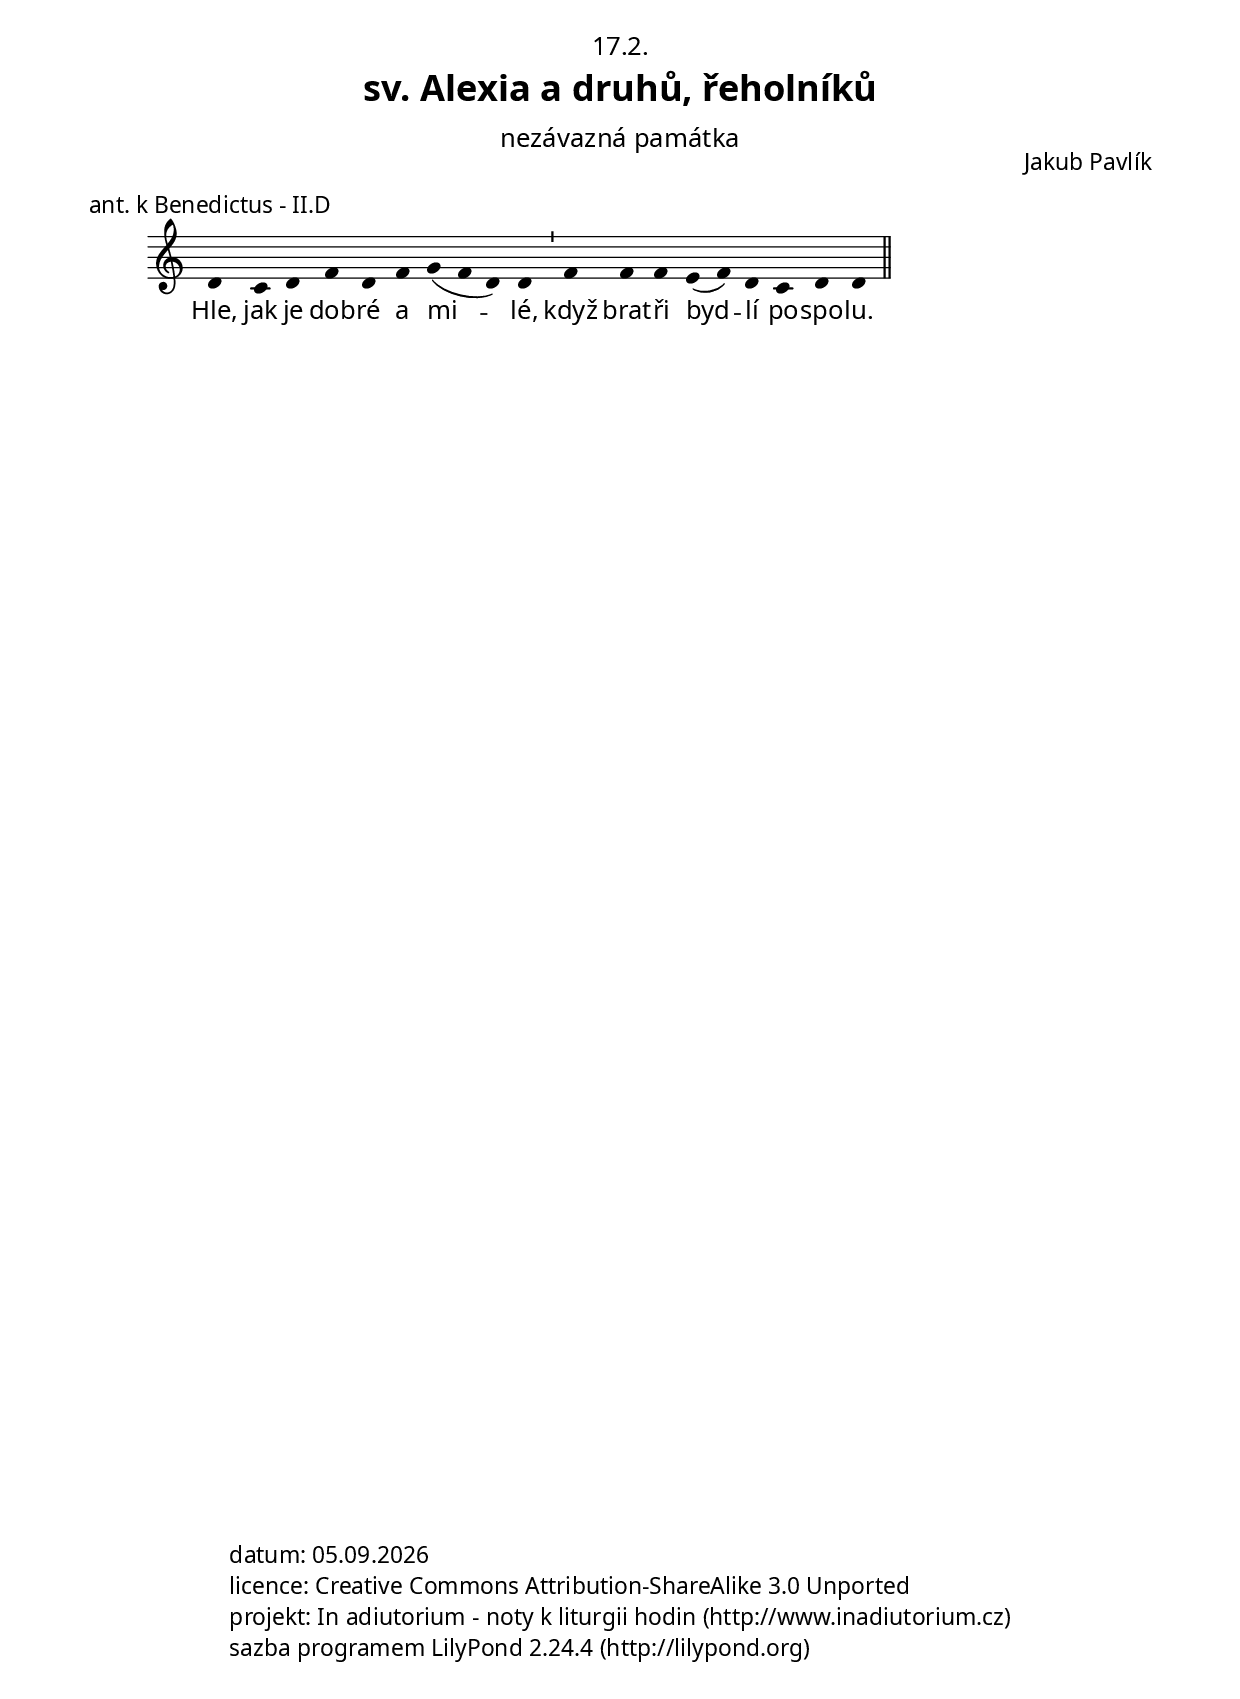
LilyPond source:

\version "2.17.24"

\include "../spolecne.ly"

\header {
  title = \markup\titleSvatek
            "sv. Alexia a druhů, řeholníků"
            "nezávazná památka"
            17.2.
  composer = "Jakub Pavlík"
}

\score {
  \relative c' {
    \choralniRezim
    d4 c d f d f g( f d) d \barMin
    f f f e( f) d c d d \barFinalis
  }
  \addlyrics {
    Hle, jak je dob -- ré a mi -- lé,
    když brat -- ři byd -- lí po -- spo -- lu.
  }
  \header {
    quid = "ant. k Benedictus"
    modus = "II"
    differentia = "D"
    psalmus = ""
    id = "aben"
    piece = \markup {\sestavTitulekBezZalmu}
  }
}